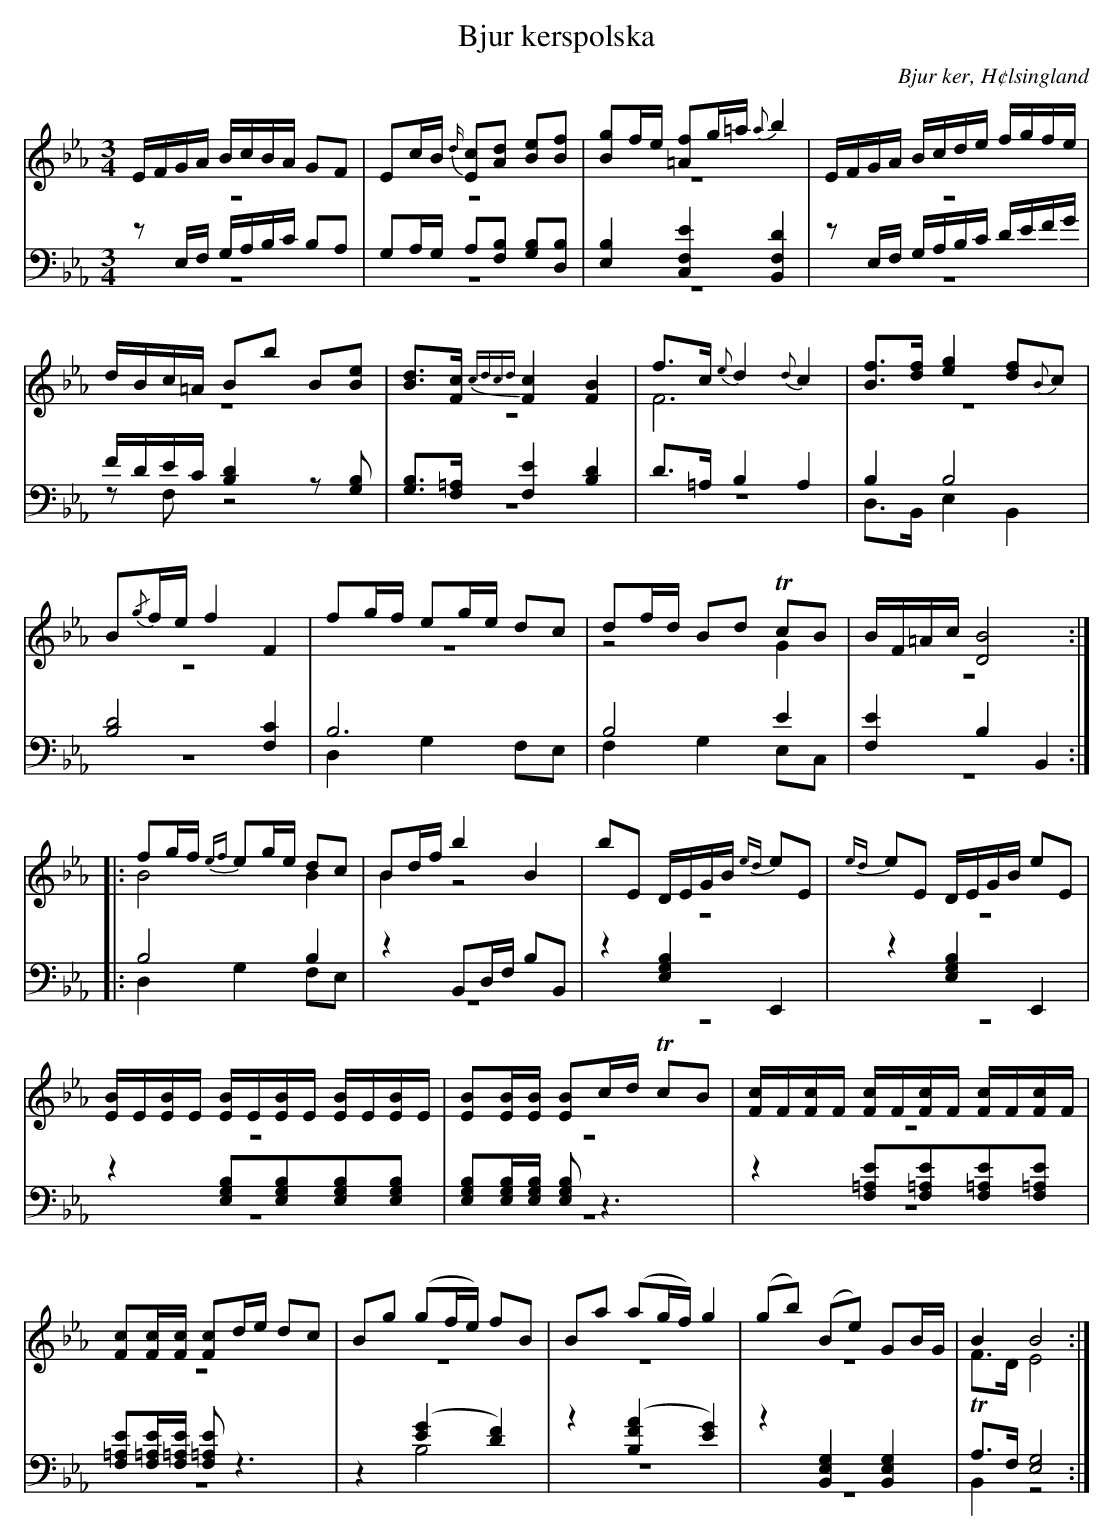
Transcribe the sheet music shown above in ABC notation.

X:1
T: Bjur kerspolska
O: Bjur ker, H¢lsingland
M: 3/4
L: 1/8
K: Eb
V:1
V:2 merge
V:3
V:4 merge
V:1
E/F/G/A/ B/c/B/A/ GF|Ec/B/ {d/}[Ec][Ad] [Be][Bf]|[Bg]f/e/ [=Af]g/=a/ {a}b2|E/F/G/A/ B/c/d/e/ f/g/f/e/|
d/B/c/=A/ Bb B[Be]|[Bd]>[Fc] {c8/5d8/5c8/5d8/5}[F2c2] [F2B2]|f>c {e}d2 {d}c2|[Bf]>[df] [e2g2] [df]{B}c|
B{/g}f/e/ f2 F2|fg/f/ eg/e/ dc|df/d/ Bd TcB|B/F/=A/c/ [D4B4]:|
|:fg/f/ {ef}eg/e/ dc|Bd/f/ b2 B2|bE D/E/G/B/ {ed}eE|{ed}eE D/E/G/B/ eE|
[E/B/]E/[E/B/]E/ [E/B/]E/[E/B/]E/ [E/B/]E/[E/B/]E/|[EB][E/B/][E/B/] [EB]c/d/ TcB|[F/c/]F/[F/c/]F/ [F/c/]F/[F/c/]F/ [F/c/]F/[F/c/]F/|[Fc][F/c/][F/c/] [Fc]d/e/ dc|Bg (gf/e/) fB|Ba (ag/f/) g2|(gb) (Be) GB/G/|B2 B4:|
V:2
z6|z6|z6|z6|
z6|z6|F6|z6|
z6|z6|z4 G2|z6:|
|:B4 B2|B2 z4|z6|z6|
z6|z6|z6|z6|
z6|z6|z6|TF>D E4:|
V:3 clef=bass
zE,/F,/ G,/A,/B,/C/ B,A,|G,A,/G,/ A,[F,B,] [G,B,][D,B,]|[E,2B,2] [C,2F,2E2] [B,,2F,2D2]|zE,/F,/ G,/A,/B,/C/ D/E/F/G/|
F/D/E/C/ [B,2D2]z[G,B,]|[G,B,]>[F,=A,] [F,2E2] [B,2D2]|D>=A, B,2 A,2|B,2 B,4|
[B,4D4] [F,2C2]|B,6|B,4 E2|[F,2E2] B,2 B,,2:|
|:B,4 B,2|z2 B,,D,/F,/ B,B,,|z2 [E,2G,2B,2] E,,2|z2 [E,2G,2B,2] E,,2|
z2 [E,G,B,][E,G,B,][E,G,B,][E,G,B,]|[E,G,B,][E,/G,/B,/][E,/G,/B,/] [E,G,B,] z3|z2 [F,=A,E][F,=A,E][F,=A,E][F,=A,E]|[F,=A,E][F,/=A,/E/][F,/=A,/E/] [F,=A,E] z3|
z2 ([E2G2] [D2F2])|z2 ([B,2F2A2] [E2G2])|z2 [B,,2E,2G,2] [B,,2E,2G,2]|A,>F, [E,4G,4]:|
V:4  clef=bass
z6|z6|z6|z6|
zF, z4|z6|z6|D,>B,, E,2 B,,2|
z6|D,2 G,2 F,E,|F,2 G,2 E,C,|z6:|
|:D,2 G,2 F,E,|z6|z6|z6|
z6|z6|z6|z6|
z2 B,4|z6|z6|B,,2 z4:|
